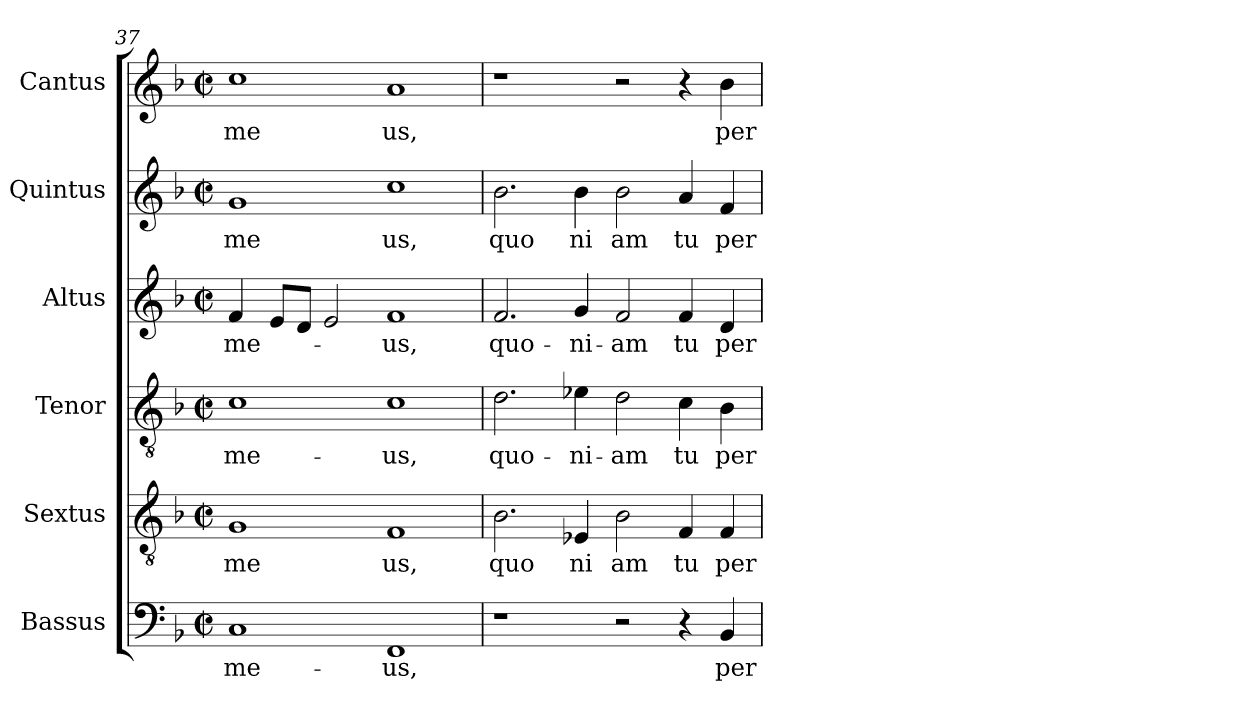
**kern	**text	**kern	**text	**kern	**text	**kern	**text	**kern	**text	**kern	**text
*part6	*part6	*part5	*part5	*part4	*part4	*part3	*part3	*part2	*part2	*part1	*part1
*staff6	*staff6	*staff5	*staff5	*staff4	*staff4	*staff3	*staff3	*staff2	*staff2	*staff1	*staff1
*I"Bassus	*	*I"Sextus	*	*I"Tenor	*	*I"Altus	*	*I"Quintus	*	*I"Cantus	*
*clefF4	*	*clefGv2	*	*clefGv2	*	*clefG2	*	*clefG2	*	*clefG2	*
*k[b-]	*	*k[b-]	*	*k[b-]	*	*k[b-]	*	*k[b-]	*	*k[b-]	*
*F:	*	*F:	*	*F:	*	*F:	*	*F:	*	*F:	*
*M2/2	*	*M2/2	*	*M2/2	*	*M2/2	*	*M2/2	*	*M2/2	*
*met(c|)	*	*met(c|)	*	*met(c|)	*	*met(c|)	*	*met(c|)	*	*met(c|)	*
=37	=37	=37	=37	=37	=37	=37	=37	=37	=37	=37	=37
!	!LO:LY:b:cj	!	!LO:LY:b:cj	!	!LO:LY:b:cj	!	!LO:LY:b	!	!LO:LY:b:cj	!	!LO:LY:b:cj
1C	me-	1G	me	1c	me-	4f/	me-	1g	me	1cc	me
.	.	.	.	.	.	8e/L	.	.	.	.	.
.	.	.	.	.	.	8d/J	.	.	.	.	.
.	.	.	.	.	.	2e/	.	.	.	.	.
!	!LO:LY:b:cj	!	!LO:LY:b:cj	!	!LO:LY:b:cj	!	!LO:LY:b:cj	!	!LO:LY:b:cj	!	!LO:LY:b:cj
1FF	-us,	1F	us,	1c	-us,	1f	-us,	1cc	us,	1a	us,
=38	=38	=38	=38	=38	=38	=38	=38	=38	=38	=38	=38
!	!	!	!LO:LY:b:cj	!	!LO:LY:b:cj	!	!LO:LY:b:cj	!	!LO:LY:b:cj	!	!
1r	.	2.B-\	quo	2.d\	quo-	2.f/	quo-	2.b-\	quo	1r	.
!	!	!	!LO:LY:b:cj	!	!LO:LY:b:cj	!	!LO:LY:b:cj	!	!LO:LY:b:cj	!	!
.	.	4E-X/	ni	4e-X\	-ni-	4g/	-ni-	4b-\	ni	.	.
!	!	!	!LO:LY:b:cj	!	!LO:LY:b:cj	!	!LO:LY:b:cj	!	!LO:LY:b:cj	!	!
2r	.	2B-\	am	2d\	-am	2f/	-am	2b-\	am	2r	.
!	!	!	!LO:LY:b:cj	!	!LO:LY:b:cj	!	!LO:LY:b:cj	!	!LO:LY:b:cj	!	!
4r	.	4F/	tu	4c\	tu	4f/	tu	4a/	tu	4r	.
!	!LO:LY:b:cj	!	!LO:LY:b:cj	!	!LO:LY:b:cj	!	!LO:LY:b:cj	!	!LO:LY:b:cj	!	!LO:LY:b:cj
4BB-/	per-	4F/	per	4B-\	per-	4d/	per-	4f/	per	4b-\	per
=	=	=	=	=	=	=	=	=	=	=	=
*-	*-	*-	*-	*-	*-	*-	*-	*-	*-	*-	*-
